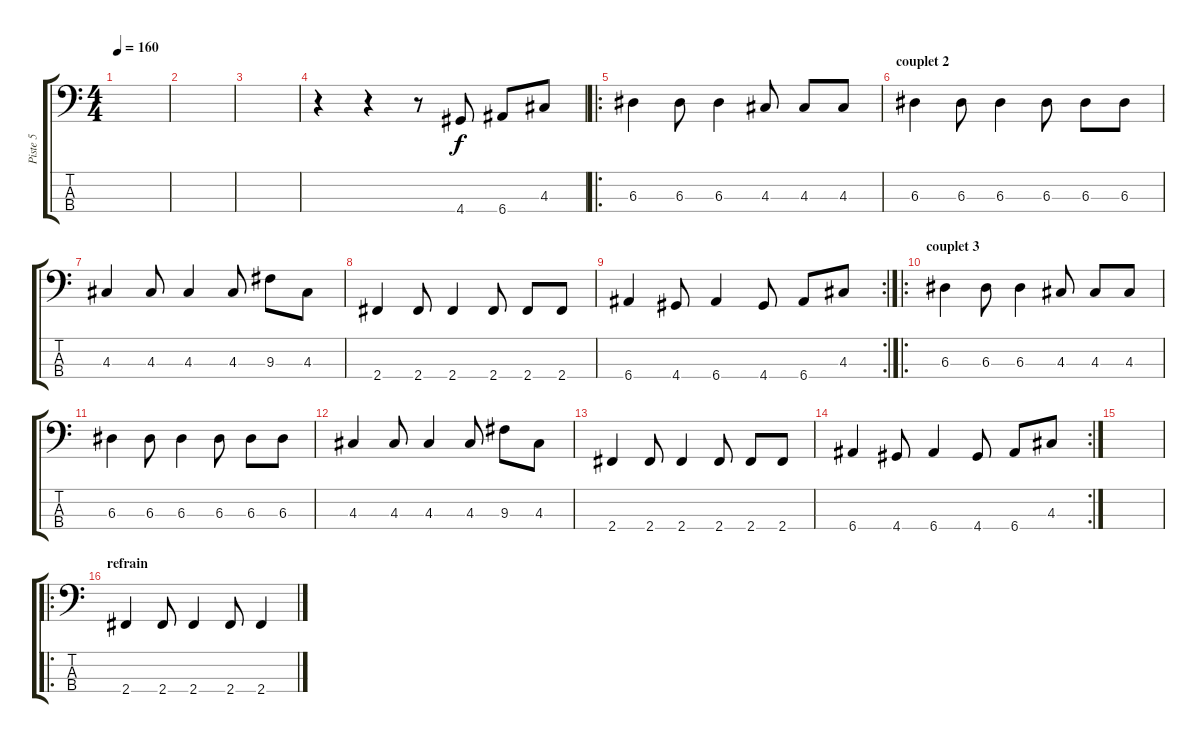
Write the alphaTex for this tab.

\track ("Piste 5" "Piste 5") {instrument electricbasspick}
\staff {score tabs}
\tuning (G2 D2 A1 E1) {hide}
\ts (4 4)
\tempo 160
\clef f4
\ks c
|
|
|
r.4 r.4 r.8 4.4.8 6.4.8 4.3.8 |
\ro
6.3.4 6.3.8 6.3.4 4.3.8 4.3.8 4.3.8 |
\section ("" "couplet 2")
6.3.4 6.3.8 6.3.4 6.3.8 6.3.8 6.3.8 |
4.3.4 4.3.8 4.3.4 4.3.8 9.3.8 4.3.8 |
2.4.4 2.4.8 2.4.4 2.4.8 2.4.8 2.4.8 |
\rc 2
6.4.4 4.4.8 6.4.4 4.4.8 6.4.8 4.3.8 |
\ro
\section ("" "couplet 3")
6.3.4 6.3.8 6.3.4 4.3.8 4.3.8 4.3.8 |
6.3.4 6.3.8 6.3.4 6.3.8 6.3.8 6.3.8 |
4.3.4 4.3.8 4.3.4 4.3.8 9.3.8 4.3.8 |
2.4.4 2.4.8 2.4.4 2.4.8 2.4.8 2.4.8 |
\rc 2
6.4.4 4.4.8 6.4.4 4.4.8 6.4.8 4.3.8 |
|
\ro
\section ("" "refrain")
2.4.4 2.4.8 2.4.4 2.4.8 2.4.4
